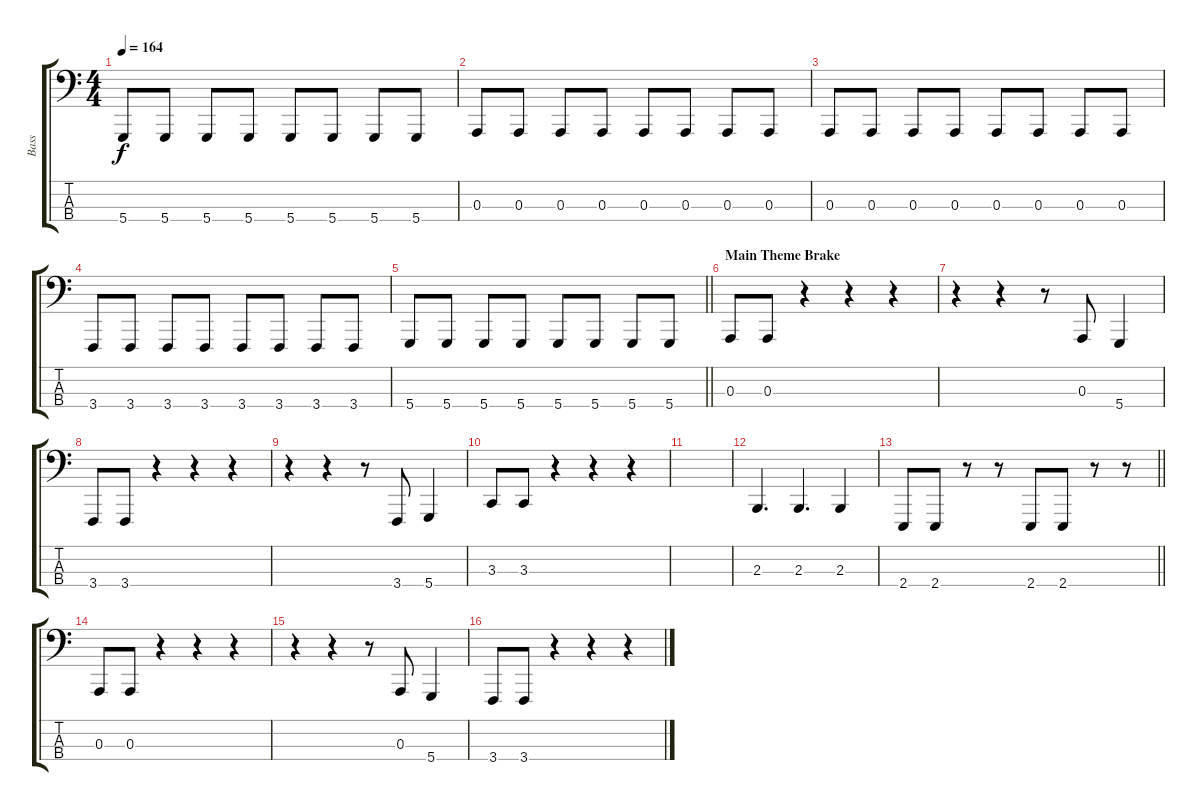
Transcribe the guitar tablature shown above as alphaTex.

\track ("Bass" "Bass") {instrument lead8bassandlead}
\staff {score tabs}
\tuning (G2 D2 A1 D1) {hide}
\ts (4 4)
\tempo 164
\clef f4
\ks c
5.4.8{dy f} 5.4.8 5.4.8 5.4.8 5.4.8 5.4.8 5.4.8 5.4.8 |
0.3.8 0.3.8 0.3.8 0.3.8 0.3.8 0.3.8 0.3.8 0.3.8 |
0.3.8 0.3.8 0.3.8 0.3.8 0.3.8 0.3.8 0.3.8 0.3.8 |
3.4.8 3.4.8 3.4.8 3.4.8 3.4.8 3.4.8 3.4.8 3.4.8 |
\barLineRight lightlight
5.4.8 5.4.8 5.4.8 5.4.8 5.4.8 5.4.8 5.4.8 5.4.8 |
\section ("" "Main Theme Brake")
0.3.8 0.3.8 r.4 r.4 r.4 |
r.4 r.4 r.8 0.3.8 5.4.4 |
3.4.8 3.4.8 r.4 r.4 r.4 |
r.4 r.4 r.8 3.4.8 5.4.4 |
3.3.8 3.3.8 r.4 r.4 r.4 |
|
2.3.4{d} 2.3.4{d} 2.3.4 |
\barLineRight lightlight
2.4.8 2.4.8 r.8 r.8 2.4.8 2.4.8 r.8 r.8 |
0.3.8 0.3.8 r.4 r.4 r.4 |
r.4 r.4 r.8 0.3.8 5.4.4 |
3.4.8 3.4.8 r.4 r.4 r.4
